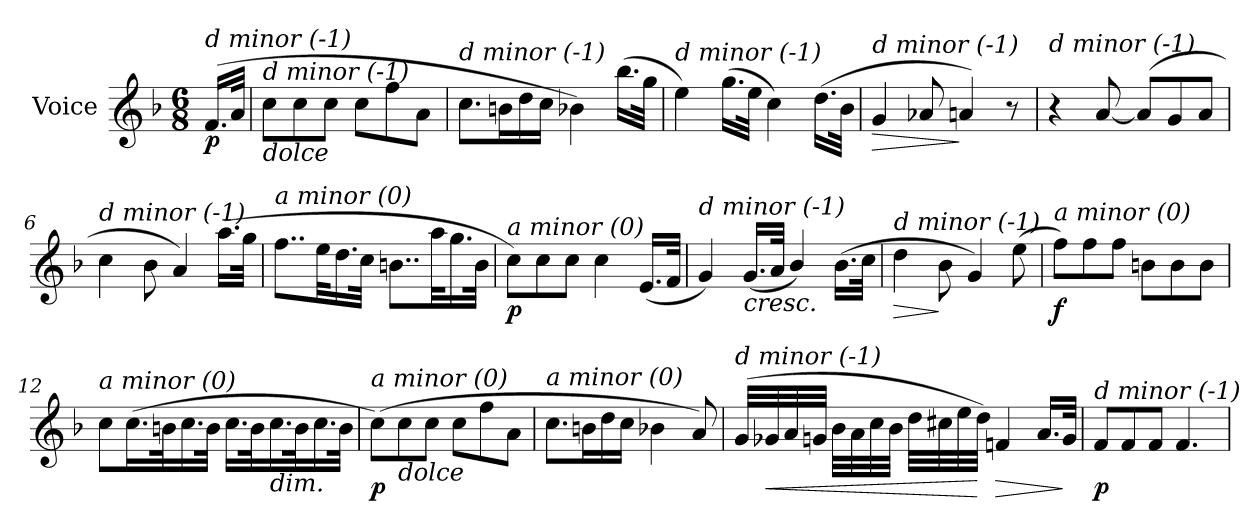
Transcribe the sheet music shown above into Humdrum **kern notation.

**kern	**dynam
*part1	*part1
*staff1	*staff1
*I"Voice	*
*clefG2	*
*k[b-]	*
*F:	*
*M6/8	*
=	=
!LO:TX:i:t=d minor (-1)	!
!	!LO:DY:b
(>16.f/LL	p
32a/JJk	.
=1	=1
!LO:TX:b:i:t=dolce	!
!LO:TX:i:t=d minor (-1)	!
8cc\L	.
8cc\	.
8cc\J	.
8cc\L	.
8ff\	.
8a\J	.
=2	=2
!LO:TX:i:t=d minor (-1)	!
8.cc\L	.
16bn\L	.
16dd\	.
16cc\JJ	.
4b-X\)	.
(>16.bb-\LL	.
32gg\JJk	.
=3	=3
!LO:TX:i:t=d minor (-1)	!
4ee\)	.
(>16.gg\LL	.
32ee\JJk	.
4cc\)	.
(>16.dd\LL	.
32b-\JJk	.
=4	=4
!LO:TX:i:t=d minor (-1)	!
!	!LO:HP:b
4g/	>
8a-Xi/	.
4a/)	]
8r	.
!!LO:LB:g=z
=5	=5
!LO:TX:i:t=d minor (-1)	!
4r	.
[8a/	.
(>8a/L]	.
8g/	.
8a/J	.
=6	=6
!LO:TX:i:t=d minor (-1)	!
4cc\	.
8b-\	.
4a/)	.
(>16.aa\LL	.
32gg\JJk	.
=7	=7
!LO:TX:i:t=a minor (0)	!
8..ff\L	.
32ee\KL	.
16.dd\	.
32cc\JJk	.
8..bn\L	.
32aa\KL	.
16.gg\	.
32b\JJk	.
=8	=8
!LO:TX:i:t=a minor (0)	!
!	!LO:DY:b
8cc\L)	p
8cc\	.
8cc\J	.
4cc\	.
(<16.e/LL	.
32f/JJk	.
!!LO:LB:g=z
=9	=9
!LO:TX:i:t=d minor (-1)	!
4g/)	.
!LO:TX:b:i:t=cresc.	!
(<16.g/LL	.
32a/JJk	.
4b-/)	.
(>16.b-\LL	.
32cc\JJk	.
=10	=10
!LO:TX:i:t=d minor (-1)	!
!	!LO:HP:b
4dd\	>
8b-\	]
4g/)	.
(>8ee\	.
=11	=11
!LO:TX:i:t=a minor (0)	!
!	!LO:DY:b
8ff\L)	f
8ff\	.
8ff\J	.
8bn\L	.
8b\	.
8b\J	.
=12	=12
!LO:TX:i:t=a minor (0)	!
8cc\L	.
(>16.cc\L	.
32bn\k	.
16.cc\	.
32b\JJk	.
16.cc\LL	.
32b\k	.
!LO:TX:b:i:t=dim.	!
16.cc\	.
32b\k	.
16.cc\	.
32b\JJk	.
!!LO:LB:g=z
=13	=13
!LO:TX:i:t=a minor (0)	!
!	!LO:DY:b
(>8cc\L)	p
!LO:TX:b:i:t=dolce	!
8cc\	.
8cc\J	.
8cc\L	.
8ff\	.
8a\J	.
=14	=14
!LO:TX:i:t=a minor (0)	!
8.cc\L	.
16bn\L	.
16dd\	.
16cc\JJ	.
4b-X\	.
8a/)	.
=15	=15
!LO:TX:i:t=d minor (-1)	!
(>32g/LLL	.
!	!LO:HP:b
32g-Xi/	<
32a/	.
32g/JJJ	.
32b-\LLL	.
32a\	.
32cc\	.
32b-\JJJ	.
32dd\LLL	.
32cc#X\	.
32ee\	.
32dd\JJJ)	[
!	!LO:HP:b
4fn/	>
16.a/LL	.
32g/JJk	]
=16	=16
!LO:TX:i:t=d minor (-1)	!
!	!LO:DY:b
8f/L	p
8f/	.
8f/J	.
4.f/	.
=	=
*-	*-
